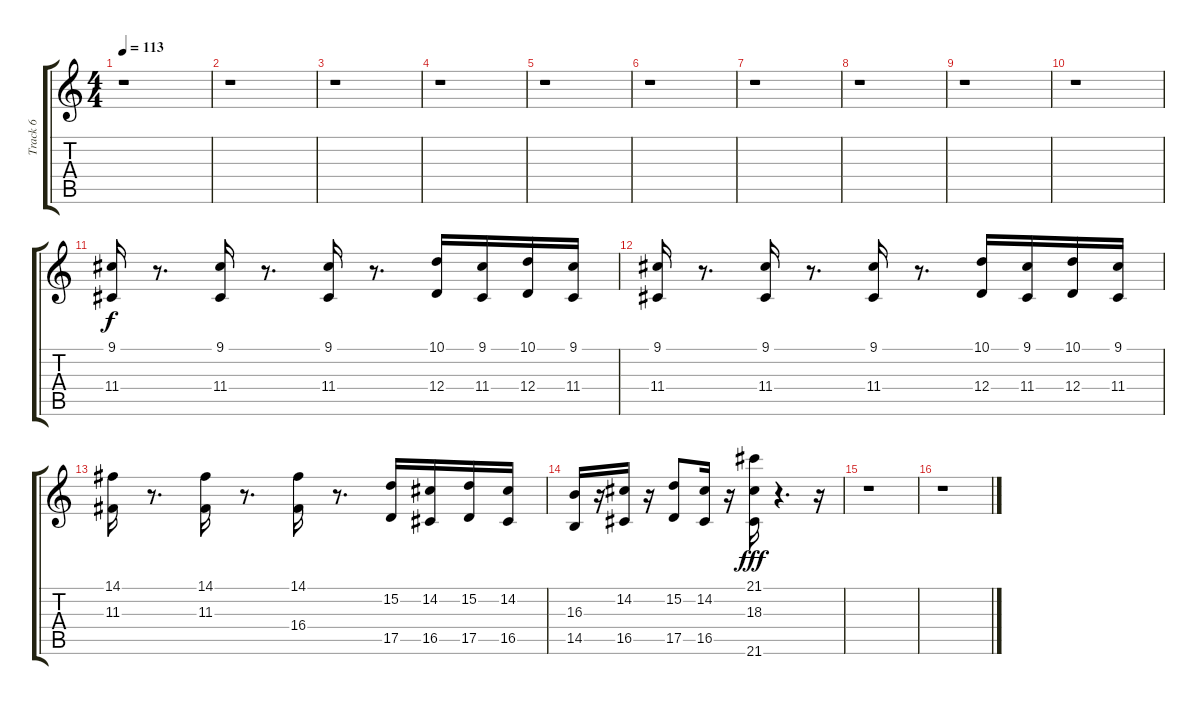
\track ("Track 6" "Track 6") {instrument stringensemble1}
\staff {score tabs}
\tuning (E4 B3 G3 D3 A2 E2) {hide}
\ts (4 4)
\tempo 113
\clef g2
\ks c
r.1{dy f} |
r.1 |
r.1 |
r.1 |
r.1 |
r.1 |
r.1 |
r.1 |
r.1 |
r.1 |
(9.1 11.4).16 r.8{d} (9.1 11.4).16 r.8{d} (9.1 11.4).16 r.8{d} (10.1 12.4).16 (9.1 11.4).16 (10.1 12.4).16 (9.1 11.4).16 |
(9.1 11.4).16 r.8{d} (9.1 11.4).16 r.8{d} (9.1 11.4).16 r.8{d} (10.1 12.4).16 (9.1 11.4).16 (10.1 12.4).16 (9.1 11.4).16 |
(14.1 11.3).16 r.8{d} (14.1 11.3).16 r.8{d} (14.1 16.4).16 r.8{d} (15.2 17.5).16 (14.2 16.5).16 (15.2 17.5).16 (14.2 16.5).16 |
(16.3 14.5).16 r.16 (14.2 16.5).16 r.16 (15.2 17.5).8 (14.2 16.5).16 r.16 (21.1 18.3 21.6).16{dy fff} r.4{d} r.16 |
r.1 |
r.1
